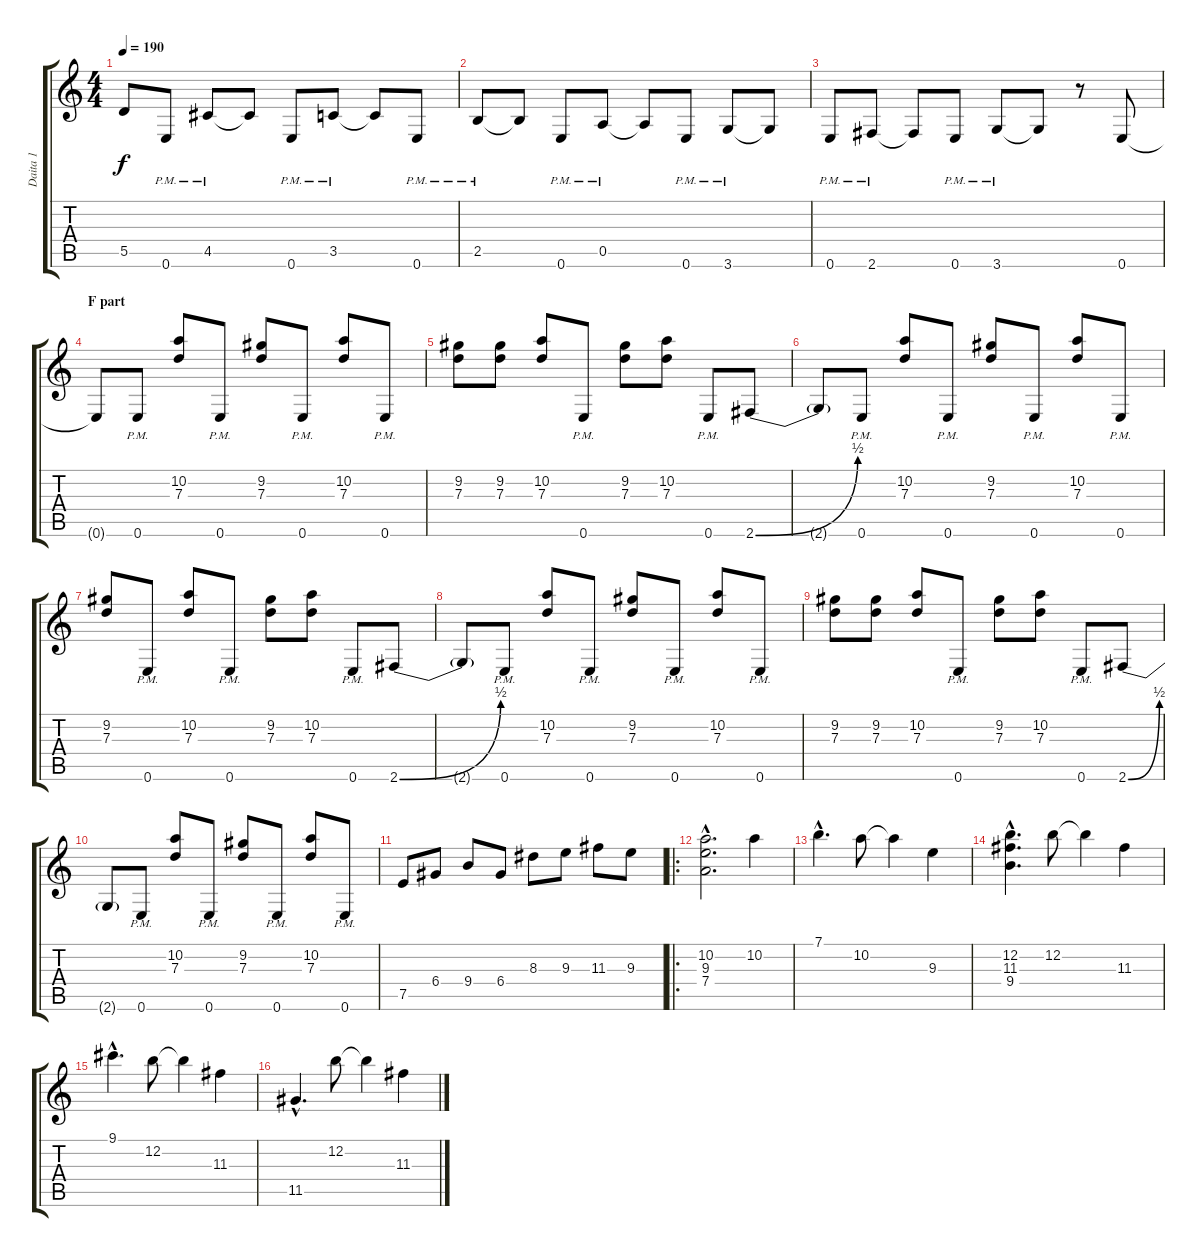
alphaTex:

\track ("Daita 1" "Daita 1") {instrument distortionguitar}
\staff {score tabs}
\tuning (E4 B3 G3 D3 A2 E2) {hide}
\ts (4 4)
\tempo 190
\clef g2
\ks c
5.5{t}.8{dy f} 0.6{pm}.8 4.5{pm}.8 4.5{t}.8 0.6{pm}.8 3.5{pm}.8 3.5{t}.8 0.6{pm}.8 |
2.5{pm}.8 2.5{t}.8 0.6{pm}.8 0.5{pm}.8 0.5{t}.8 0.6{pm}.8 3.6{pm}.8 3.6{t}.8 |
0.6{pm}.8 2.6{pm}.8 2.6{t}.8 0.6{pm}.8 3.6{pm}.8 3.6{t}.8 r.8 0.6.8 |
\section ("" "F part")
0.6{t}.8 0.6{pm}.8 (10.2 7.3).8 0.6{pm}.8 (9.2 7.3).8 0.6{pm}.8 (10.2 7.3).8 0.6{pm}.8 |
(9.2 7.3).8 (9.2 7.3).8 (10.2 7.3).8 0.6{pm}.8 (9.2 7.3).8 (10.2 7.3).8 0.6{pm}.8 2.6{be (bend 0 0 60 2)}.8 |
2.6{t}.8 0.6{pm}.8 (10.2 7.3).8 0.6{pm}.8 (9.2 7.3).8 0.6{pm}.8 (10.2 7.3).8 0.6{pm}.8 |
(9.2 7.3).8 0.6{pm}.8 (10.2 7.3).8 0.6{pm}.8 (9.2 7.3).8 (10.2 7.3).8 0.6{pm}.8 2.6{be (bend 0 0 60 2)}.8 |
2.6{t}.8 0.6{pm}.8 (10.2 7.3).8 0.6{pm}.8 (9.2 7.3).8 0.6{pm}.8 (10.2 7.3).8 0.6{pm}.8 |
(9.2 7.3).8 (9.2 7.3).8 (10.2 7.3).8 0.6{pm}.8 (9.2 7.3).8 (10.2 7.3).8 0.6{pm}.8 2.6{be (bend 0 0 60 2)}.8 |
2.6{t}.8 0.6{pm}.8 (10.2 7.3).8 0.6{pm}.8 (9.2 7.3).8 0.6{pm}.8 (10.2 7.3).8 0.6{pm}.8 |
7.5.8 6.4.8 9.4.8 6.4.8 8.3.8 9.3.8 11.3.8 9.3.8 |
\ro
(10.2{hac} 9.3{hac} 7.4{hac}).2{d} 10.2.4 |
7.1{hac}.4{d} 10.2.8 10.2{t}.4 9.3.4 |
(12.2{hac} 11.3{hac} 9.4{hac}).4{d} 12.2.8 12.2{t}.4 11.3.4 |
9.1{hac}.4{d} 12.2.8 12.2{t}.4 11.3.4 |
11.5{hac}.4{d} 12.2.8 12.2{t}.4 11.3.4
